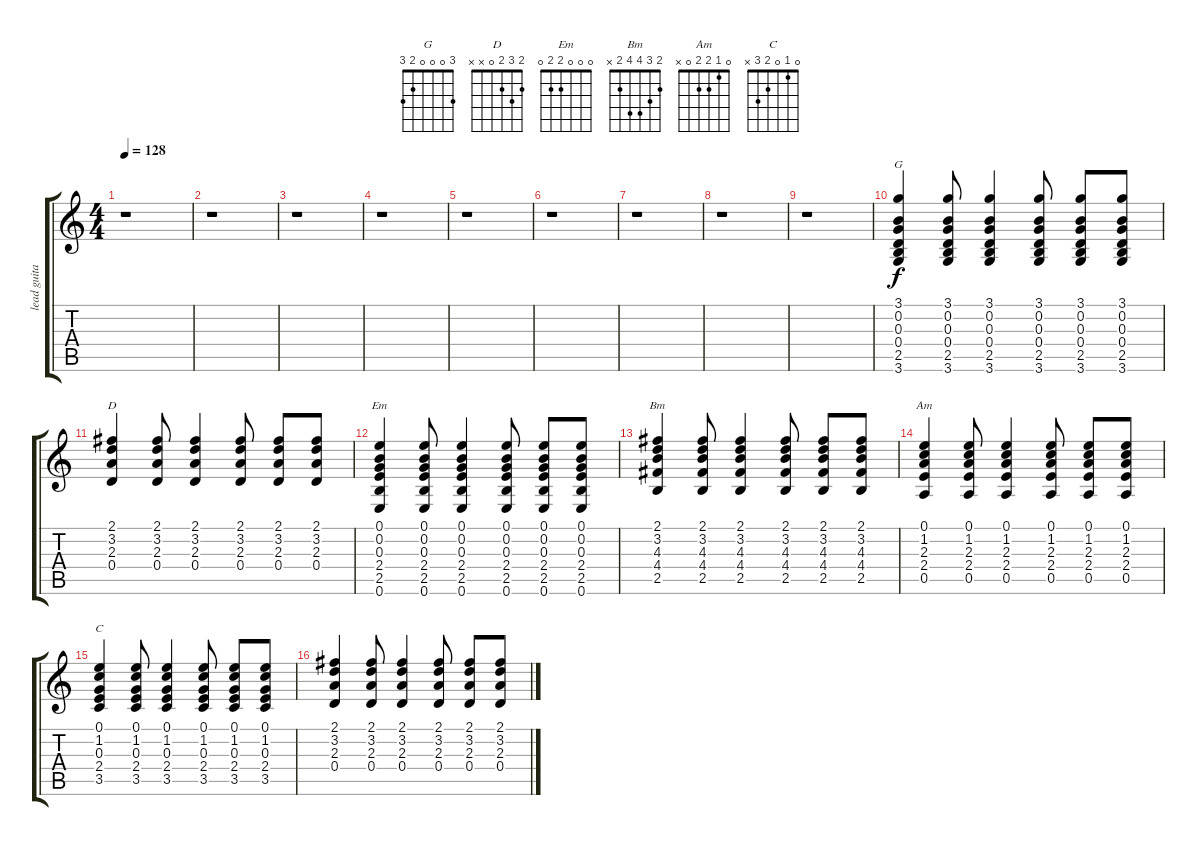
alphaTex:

\track ("lead guitar 2" "lead guita") {instrument distortionguitar}
\staff {score tabs}
\tuning (E4 B3 G3 D3 A2 E2) {hide}
\chord ("G" 3 0 0 0 2 3)
\chord ("D" 2 3 2 0 x x)
\chord ("Em" 0 0 0 2 2 0)
\chord ("Bm" 2 3 4 4 2 x)
\chord ("Am" 0 1 2 2 0 x)
\chord ("C" 0 1 0 2 3 x)
\ts (4 4)
\tempo 128
\clef g2
\ks c
r.1{dy f} |
r.1 |
r.1 |
r.1 |
r.1 |
r.1 |
r.1 |
r.1 |
r.1 |
(3.1 0.2 0.3 0.4 2.5 3.6).4{ch "G"} (3.1 0.2 0.3 0.4 2.5 3.6).8 (3.1 0.2 0.3 0.4 2.5 3.6).4 (3.1 0.2 0.3 0.4 2.5 3.6).8 (3.1 0.2 0.3 0.4 2.5 3.6).8 (3.1 0.2 0.3 0.4 2.5 3.6).8 |
(2.1 3.2 2.3 0.4).4{ch "D"} (2.1 3.2 2.3 0.4).8 (2.1 3.2 2.3 0.4).4 (2.1 3.2 2.3 0.4).8 (2.1 3.2 2.3 0.4).8 (2.1 3.2 2.3 0.4).8 |
(0.1 0.2 0.3 2.4 2.5 0.6).4{ch "Em"} (0.1 0.2 0.3 2.4 2.5 0.6).8 (0.1 0.2 0.3 2.4 2.5 0.6).4 (0.1 0.2 0.3 2.4 2.5 0.6).8 (0.1 0.2 0.3 2.4 2.5 0.6).8 (0.1 0.2 0.3 2.4 2.5 0.6).8 |
(2.1 3.2 4.3 4.4 2.5).4{ch "Bm"} (2.1 3.2 4.3 4.4 2.5).8 (2.1 3.2 4.3 4.4 2.5).4 (2.1 3.2 4.3 4.4 2.5).8 (2.1 3.2 4.3 4.4 2.5).8 (2.1 3.2 4.3 4.4 2.5).8 |
(0.1 1.2 2.3 2.4 0.5).4{ch "Am"} (0.1 1.2 2.3 2.4 0.5).8 (0.1 1.2 2.3 2.4 0.5).4 (0.1 1.2 2.3 2.4 0.5).8 (0.1 1.2 2.3 2.4 0.5).8 (0.1 1.2 2.3 2.4 0.5).8 |
(0.1 1.2 0.3 2.4 3.5).4{ch "C"} (0.1 1.2 0.3 2.4 3.5).8 (0.1 1.2 0.3 2.4 3.5).4 (0.1 1.2 0.3 2.4 3.5).8 (0.1 1.2 0.3 2.4 3.5).8 (0.1 1.2 0.3 2.4 3.5).8 |
(2.1 3.2 2.3 0.4).4 (2.1 3.2 2.3 0.4).8 (2.1 3.2 2.3 0.4).4 (2.1 3.2 2.3 0.4).8 (2.1 3.2 2.3 0.4).8 (2.1 3.2 2.3 0.4).8
